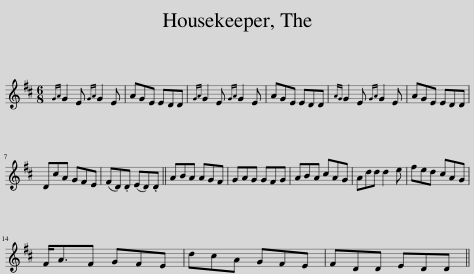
X:1
L:1/8
M:6/8
I:linebreak $
K:D
V:1 treble
V:1
{GA} G2 E{GA} G2 E | AGE EDD |{GA} G2 E{GA} G2 E | AGE EDD |{AG} G2 E{GA} G2 E | %5
 AGE EDD |$ DcA GFE | (FD).D (ED).D || ABA AGF | GAG GFG | %10
 ABA cAG | Add d2 e | fed cAG |$ F<AF GFE | dcA GFE | %15
 FDD EDD || %16
